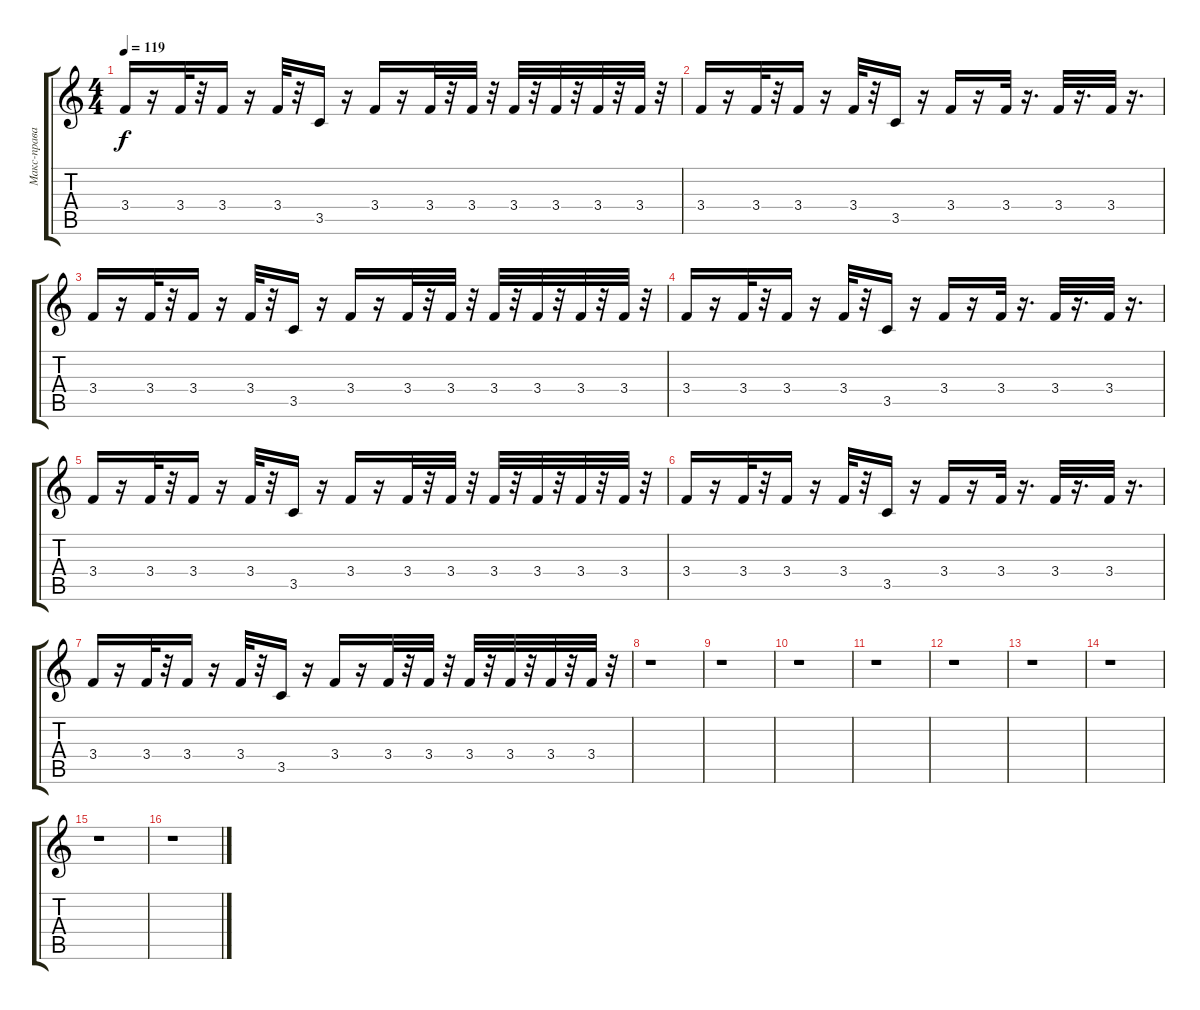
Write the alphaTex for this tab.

\track ("Макс-правая гитара" "Макс-права") {instrument distortionguitar}
\staff {score tabs}
\tuning (E4 B3 G3 D3 A2 E2) {hide}
\ts (4 4)
\tempo 119
\clef g2
\ks c
3.4.16{dy f} r.16 3.4.32 r.32 3.4.16 r.16 3.4.32 r.32 3.5.16 r.16 3.4.16 r.16 3.4.32 r.32 3.4.32 r.32 3.4.32 r.32 3.4.32 r.32 3.4.32 r.32 3.4.32 r.32 |
3.4.16 r.16 3.4.32 r.32 3.4.16 r.16 3.4.32 r.32 3.5.16 r.16 3.4.16 r.16 3.4.32 r.16{d} 3.4.32 r.16{d} 3.4.32 r.16{d} |
3.4.16 r.16 3.4.32 r.32 3.4.16 r.16 3.4.32 r.32 3.5.16 r.16 3.4.16 r.16 3.4.32 r.32 3.4.32 r.32 3.4.32 r.32 3.4.32 r.32 3.4.32 r.32 3.4.32 r.32 |
3.4.16 r.16 3.4.32 r.32 3.4.16 r.16 3.4.32 r.32 3.5.16 r.16 3.4.16 r.16 3.4.32 r.16{d} 3.4.32 r.16{d} 3.4.32 r.16{d} |
3.4.16 r.16 3.4.32 r.32 3.4.16 r.16 3.4.32 r.32 3.5.16 r.16 3.4.16 r.16 3.4.32 r.32 3.4.32 r.32 3.4.32 r.32 3.4.32 r.32 3.4.32 r.32 3.4.32 r.32 |
3.4.16 r.16 3.4.32 r.32 3.4.16 r.16 3.4.32 r.32 3.5.16 r.16 3.4.16 r.16 3.4.32 r.16{d} 3.4.32 r.16{d} 3.4.32 r.16{d} |
3.4.16 r.16 3.4.32 r.32 3.4.16 r.16 3.4.32 r.32 3.5.16 r.16 3.4.16 r.16 3.4.32 r.32 3.4.32 r.32 3.4.32 r.32 3.4.32 r.32 3.4.32 r.32 3.4.32 r.32 |
r.1 |
r.1 |
r.1 |
r.1 |
r.1 |
r.1 |
r.1 |
r.1 |
r.1
